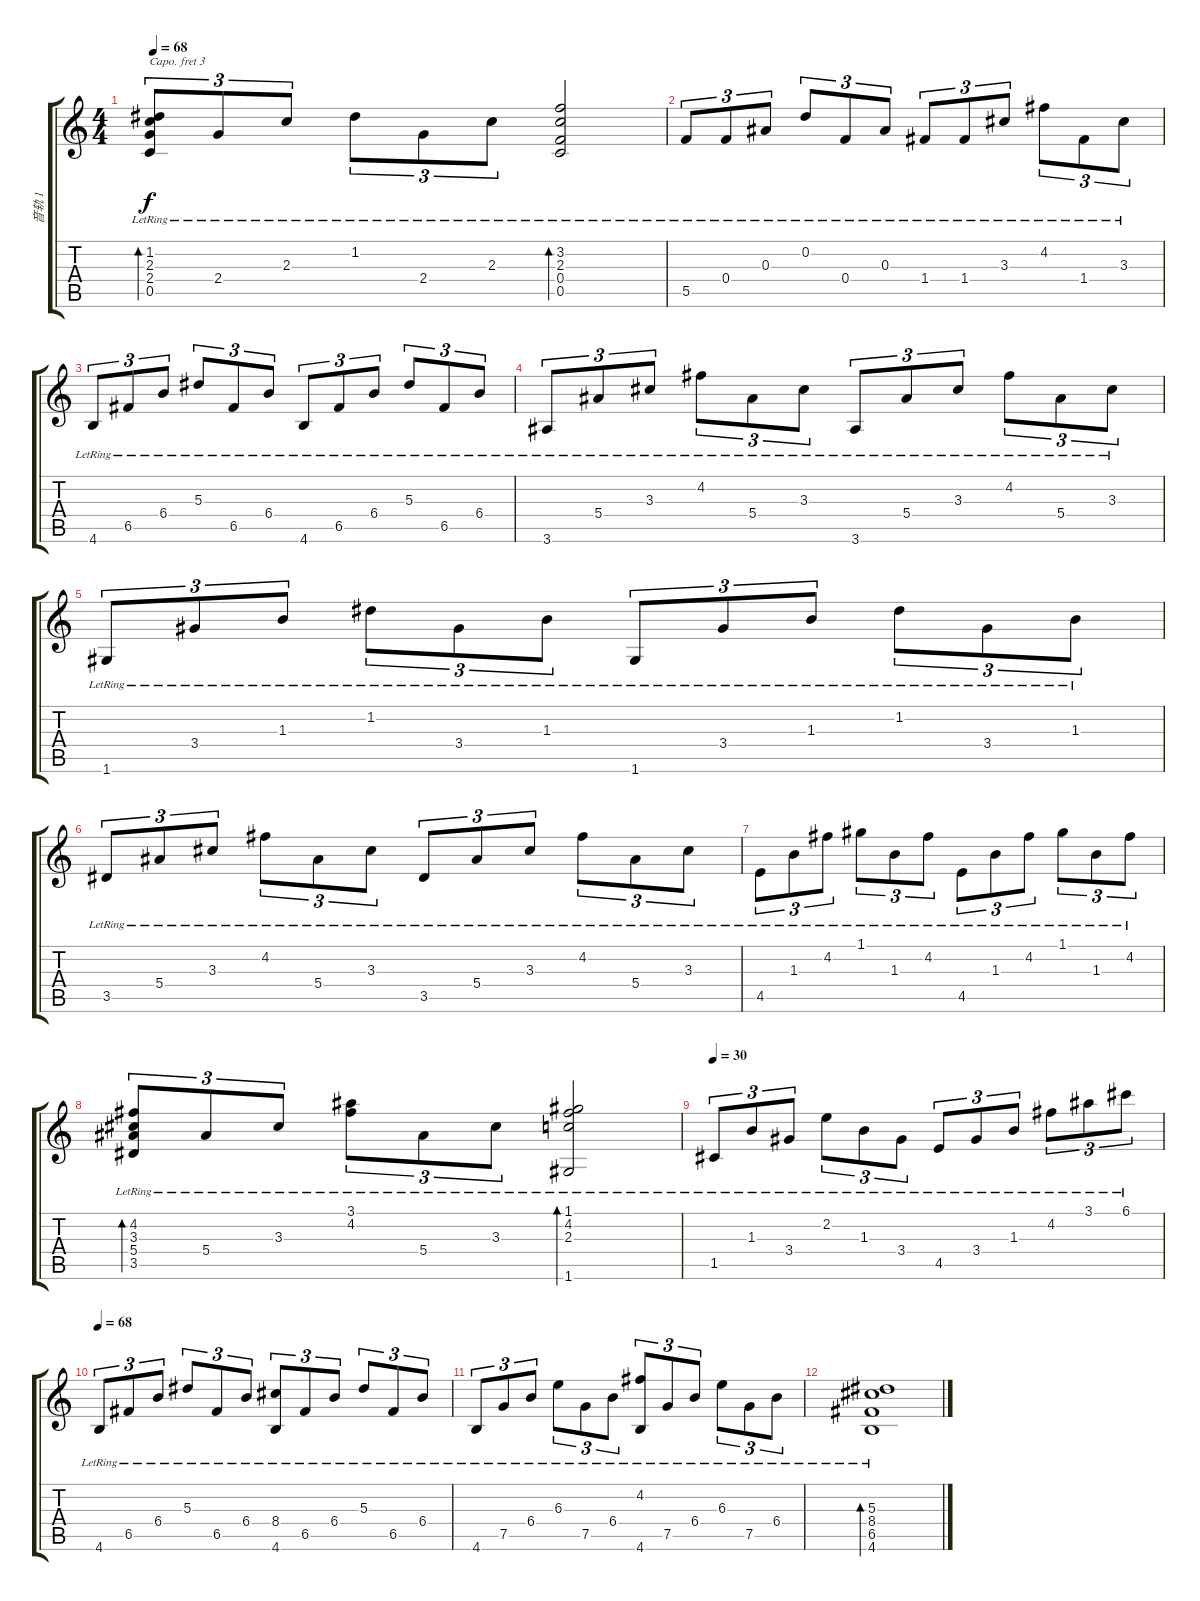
\track ("音轨 1" "音轨 1") {instrument acousticguitarsteel}
\staff {score tabs}
\capo 3
\tuning (E4 B3 G3 D3 A2 E2) {hide}
\ts (4 4)
\tempo 68
\clef g2
\ks c
(1.2{lr} 2.3{lr} 2.4{lr} 0.5{lr}).8{tu (3 2) bd 240 dy f} 2.4{lr}.8{tu (3 2)} 2.3{lr}.8{tu (3 2)} 1.2{lr}.8{tu (3 2)} 2.4{lr}.8{tu (3 2)} 2.3{lr}.8{tu (3 2)} (3.2{lr} 2.3{lr} 0.4{lr} 0.5{lr}).2{bd 240} |
5.5{lr}.8{tu (3 2)} 0.4{lr}.8{tu (3 2)} 0.3{lr}.8{tu (3 2)} 0.2{lr}.8{tu (3 2)} 0.4{lr}.8{tu (3 2)} 0.3{lr}.8{tu (3 2)} 1.4{lr}.8{tu (3 2)} 1.4{lr}.8{tu (3 2)} 3.3{lr}.8{tu (3 2)} 4.2{lr}.8{tu (3 2)} 1.4{lr}.8{tu (3 2)} 3.3{lr}.8{tu (3 2)} |
4.6{lr}.8{tu (3 2)} 6.5{lr}.8{tu (3 2)} 6.4{lr}.8{tu (3 2)} 5.3{lr}.8{tu (3 2)} 6.5{lr}.8{tu (3 2)} 6.4{lr}.8{tu (3 2)} 4.6{lr}.8{tu (3 2)} 6.5{lr}.8{tu (3 2)} 6.4{lr}.8{tu (3 2)} 5.3{lr}.8{tu (3 2)} 6.5{lr}.8{tu (3 2)} 6.4{lr}.8{tu (3 2)} |
3.6{lr}.8{tu (3 2)} 5.4{lr}.8{tu (3 2)} 3.3{lr}.8{tu (3 2)} 4.2{lr}.8{tu (3 2)} 5.4{lr}.8{tu (3 2)} 3.3{lr}.8{tu (3 2)} 3.6{lr}.8{tu (3 2)} 5.4{lr}.8{tu (3 2)} 3.3{lr}.8{tu (3 2)} 4.2{lr}.8{tu (3 2)} 5.4{lr}.8{tu (3 2)} 3.3{lr}.8{tu (3 2)} |
1.6{lr}.8{tu (3 2)} 3.4{lr}.8{tu (3 2)} 1.3{lr}.8{tu (3 2)} 1.2{lr}.8{tu (3 2)} 3.4{lr}.8{tu (3 2)} 1.3{lr}.8{tu (3 2)} 1.6{lr}.8{tu (3 2)} 3.4{lr}.8{tu (3 2)} 1.3{lr}.8{tu (3 2)} 1.2{lr}.8{tu (3 2)} 3.4{lr}.8{tu (3 2)} 1.3{lr}.8{tu (3 2)} |
3.5{lr}.8{tu (3 2)} 5.4{lr}.8{tu (3 2)} 3.3{lr}.8{tu (3 2)} 4.2{lr}.8{tu (3 2)} 5.4{lr}.8{tu (3 2)} 3.3{lr}.8{tu (3 2)} 3.5{lr}.8{tu (3 2)} 5.4{lr}.8{tu (3 2)} 3.3{lr}.8{tu (3 2)} 4.2{lr}.8{tu (3 2)} 5.4{lr}.8{tu (3 2)} 3.3{lr}.8{tu (3 2)} |
4.5{lr}.8{tu (3 2)} 1.3{lr}.8{tu (3 2)} 4.2{lr}.8{tu (3 2)} 1.1{lr}.8{tu (3 2)} 1.3{lr}.8{tu (3 2)} 4.2{lr}.8{tu (3 2)} 4.5{lr}.8{tu (3 2)} 1.3{lr}.8{tu (3 2)} 4.2{lr}.8{tu (3 2)} 1.1{lr}.8{tu (3 2)} 1.3{lr}.8{tu (3 2)} 4.2{lr}.8{tu (3 2)} |
(4.2{lr} 3.3{lr} 5.4{lr} 3.5{lr}).8{tu (3 2) bd 240} 5.4{lr}.8{tu (3 2)} 3.3{lr}.8{tu (3 2)} (3.1{lr} 4.2{lr}).8{tu (3 2)} 5.4{lr}.8{tu (3 2)} 3.3{lr}.8{tu (3 2)} (1.1{lr} 4.2{lr} 2.3{lr} 1.6{lr}).2{bd 240} |
\tempo 30
1.5{lr}.8{tu (3 2)} 1.3{lr}.8{tu (3 2)} 3.4{lr}.8{tu (3 2)} 2.2{lr}.8{tu (3 2)} 1.3{lr}.8{tu (3 2)} 3.4{lr}.8{tu (3 2)} 4.5{lr}.8{tu (3 2)} 3.4{lr}.8{tu (3 2)} 1.3{lr}.8{tu (3 2)} 4.2{lr}.8{tu (3 2)} 3.1{lr}.8{tu (3 2)} 6.1{lr}.8{tu (3 2)} |
\tempo 68
4.6{lr}.8{tu (3 2)} 6.5{lr}.8{tu (3 2)} 6.4{lr}.8{tu (3 2)} 5.3{lr}.8{tu (3 2)} 6.5{lr}.8{tu (3 2)} 6.4{lr}.8{tu (3 2)} (8.4{lr} 4.6{lr}).8{tu (3 2)} 6.5{lr}.8{tu (3 2)} 6.4{lr}.8{tu (3 2)} 5.3{lr}.8{tu (3 2)} 6.5{lr}.8{tu (3 2)} 6.4{lr}.8{tu (3 2)} |
4.6{lr}.8{tu (3 2)} 7.5{lr}.8{tu (3 2)} 6.4{lr}.8{tu (3 2)} 6.3{lr}.8{tu (3 2)} 7.5{lr}.8{tu (3 2)} 6.4{lr}.8{tu (3 2)} (4.2{lr} 4.6).8{tu (3 2)} 7.5{lr}.8{tu (3 2)} 6.4{lr}.8{tu (3 2)} 6.3{lr}.8{tu (3 2)} 7.5{lr}.8{tu (3 2)} 6.4{lr}.8{tu (3 2)} |
(5.3{lr} 8.4{lr} 6.5{lr} 4.6{lr}).1{bd 480}
